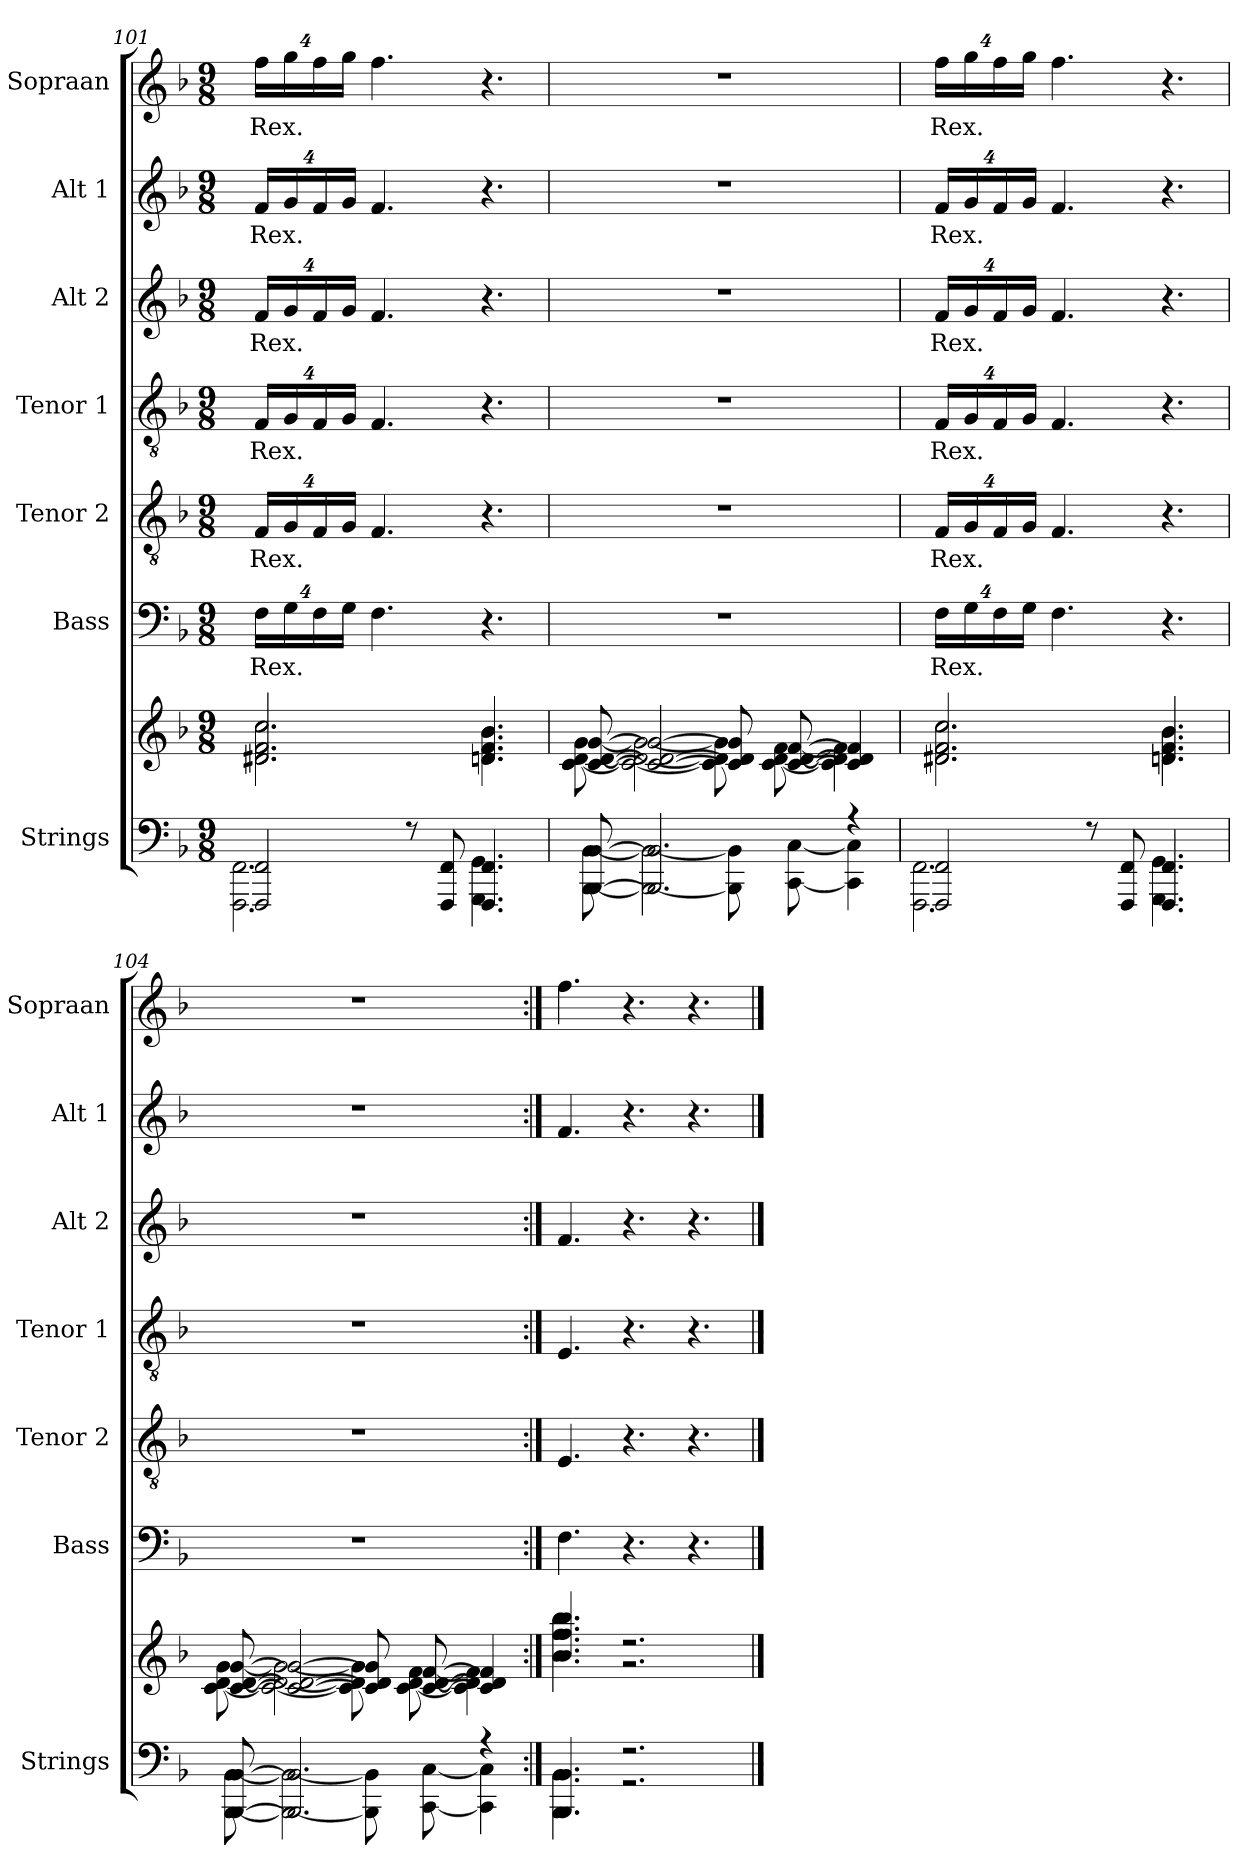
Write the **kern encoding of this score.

**kern	**kern	**kern	**text	**kern	**text	**kern	**text	**kern	**text	**kern	**text	**kern	**text
*part7	*part7	*part6	*part6	*part5	*part5	*part4	*part4	*part3	*part3	*part2	*part2	*part1	*part1
*staff8	*staff7	*staff6	*staff6	*staff5	*staff5	*staff4	*staff4	*staff3	*staff3	*staff2	*staff2	*staff1	*staff1
*I"Strings	*	*I"Bass	*	*I"Tenor 2	*	*I"Tenor 1	*	*I"Alt 2	*	*I"Alt 1	*	*I"Sopraan	*
*I'Strings	*	*I'Bass	*	*I'Tenor 2	*	*I'Tenor 1	*	*I'Alt 2	*	*I'Alt 1	*	*I'Sopraan	*
*clefF4	*clefG2	*clefF4	*	*clefGv2	*	*clefGv2	*	*clefG2	*	*clefG2	*	*clefG2	*
*k[b-]	*k[b-]	*k[b-]	*	*k[b-]	*	*k[b-]	*	*k[b-]	*	*k[b-]	*	*k[b-]	*
*F:	*F:	*F:	*	*F:	*	*F:	*	*F:	*	*F:	*	*F:	*
*M9/8	*M9/8	*M9/8	*	*M9/8	*	*M9/8	*	*M9/8	*	*M9/8	*	*M9/8	*
=101	=101	=101	=101	=101	=101	=101	=101	=101	=101	=101	=101	=101	=101
*^	*^	*	*	*	*	*	*	*	*	*	*	*	*
!	!	!	!	!	!LO:LY:b	!	!LO:LY:b	!	!LO:LY:b	!	!LO:LY:b	!	!LO:LY:b	!	!LO:LY:b
2FFF/ 2FF/	2.FFF\ 2.FF\	2.d#X/ 2.f/ 2.cc/	2.d#X\ 2.f\ 2.cc\	32%3FL	Rex.	32%3FL	Rex.	32%3FL	Rex.	32%3fL	Rex.	32%3fL	Rex.	32%3ffL	Rex.
.	.	.	.	32%3G	.	32%3G	.	32%3G	.	32%3g	.	32%3g	.	32%3gg	.
.	.	.	.	32%3F	.	32%3F	.	32%3F	.	32%3f	.	32%3f	.	32%3ff	.
.	.	.	.	32%3GJ	.	32%3GJ	.	32%3GJ	.	32%3gJ	.	32%3gJ	.	32%3ggJ	.
.	.	.	.	4.F	.	4.F	.	4.F	.	4.f	.	4.f	.	4.ff	.
8r	.	.	.	.	.	.	.	.	.	.	.	.	.	.	.
8FFF/ 8FF/	.	.	.	.	.	.	.	.	.	.	.	.	.	.	.
4.FFF/ 4.FF/	4.GGG\ 4.GG\	4.dn/ 4.f/ 4.b-/	4.dn\ 4.f\ 4.b-\	4.r	.	4.r	.	4.r	.	4.r	.	4.r	.	4.r	.
=102	=102	=102	=102	=102	=102	=102	=102	=102	=102	=102	=102	=102	=102	=102	=102
!	!	!	!	!LO:N:vis=1	!	!LO:N:vis=1	!	!LO:N:vis=1	!	!LO:N:vis=1	!	!LO:N:vis=1	!	!LO:N:vis=1	!
[8BBB-/ [8BB-/	[8BBB-\ [8BB-\	[8c/ [8d/ [8g/	[8c\ [8d\ [8g\	8%9r	.	8%9r	.	8%9r	.	8%9r	.	8%9r	.	8%9r	.
2.BBB-/] 2.BB-/]	2BBB-\_ 2BB-\_	2c/_ 2d/_ 2g/_	2c\_ 2d\_ 2g\_	.	.	.	.	.	.	.	.	.	.	.	.
.	8BBB-\] 8BB-\]	8c/] 8d/] 8g/]	8c\] 8d\] 8g\]	.	.	.	.	.	.	.	.	.	.	.	.
.	[8CC\ [8C\	[8c/ [8d/ [8f/	[8c\ [8d\ [8f\	.	.	.	.	.	.	.	.	.	.	.	.
4r	4CC\] 4C\]	4c/] 4d/] 4f/]	4c\] 4d\] 4f\]	.	.	.	.	.	.	.	.	.	.	.	.
=103	=103	=103	=103	=103	=103	=103	=103	=103	=103	=103	=103	=103	=103	=103	=103
!	!	!	!	!	!LO:LY:b	!	!LO:LY:b	!	!LO:LY:b	!	!LO:LY:b	!	!LO:LY:b	!	!LO:LY:b
2FFF/ 2FF/	2.FFF\ 2.FF\	2.d#X/ 2.f/ 2.cc/	2.d#X\ 2.f\ 2.cc\	32%3FL	Rex.	32%3FL	Rex.	32%3FL	Rex.	32%3fL	Rex.	32%3fL	Rex.	32%3ffL	Rex.
.	.	.	.	32%3G	.	32%3G	.	32%3G	.	32%3g	.	32%3g	.	32%3gg	.
.	.	.	.	32%3F	.	32%3F	.	32%3F	.	32%3f	.	32%3f	.	32%3ff	.
.	.	.	.	32%3GJ	.	32%3GJ	.	32%3GJ	.	32%3gJ	.	32%3gJ	.	32%3ggJ	.
.	.	.	.	4.F	.	4.F	.	4.F	.	4.f	.	4.f	.	4.ff	.
8r	.	.	.	.	.	.	.	.	.	.	.	.	.	.	.
8FFF/ 8FF/	.	.	.	.	.	.	.	.	.	.	.	.	.	.	.
4.FFF/ 4.FF/	4.GGG\ 4.GG\	4.dn/ 4.f/ 4.b-/	4.dn\ 4.f\ 4.b-\	4.r	.	4.r	.	4.r	.	4.r	.	4.r	.	4.r	.
=104	=104	=104	=104	=104	=104	=104	=104	=104	=104	=104	=104	=104	=104	=104	=104
!	!	!	!	!LO:N:vis=1	!	!LO:N:vis=1	!	!LO:N:vis=1	!	!LO:N:vis=1	!	!LO:N:vis=1	!	!LO:N:vis=1	!
[8BBB-/ [8BB-/	[8BBB-\ [8BB-\	[8c/ [8d/ [8g/	[8c\ [8d\ [8g\	8%9r	.	8%9r	.	8%9r	.	8%9r	.	8%9r	.	8%9r	.
2.BBB-/] 2.BB-/]	2BBB-\_ 2BB-\_	2c/_ 2d/_ 2g/_	2c\_ 2d\_ 2g\_	.	.	.	.	.	.	.	.	.	.	.	.
.	8BBB-\] 8BB-\]	8c/] 8d/] 8g/]	8c\] 8d\] 8g\]	.	.	.	.	.	.	.	.	.	.	.	.
.	[8CC\ [8C\	[8c/ [8d/ [8f/	[8c\ [8d\ [8f\	.	.	.	.	.	.	.	.	.	.	.	.
4r	4CC\] 4C\]	4c/] 4d/] 4f/]	4c\] 4d\] 4f\]	.	.	.	.	.	.	.	.	.	.	.	.
=105:|!	=105:|!	=105:|!	=105:|!	=105:|!	=105:|!	=105:|!	=105:|!	=105:|!	=105:|!	=105:|!	=105:|!	=105:|!	=105:|!	=105:|!	=105:|!
4.BBB-/ 4.BB-/	4.BBB-\ 4.BB-\	4.b-/ 4.ff/ 4.bb-/	4.b-\ 4.ff\ 4.bb-\	4.F	.	4.E	.	4.E	.	4.f	.	4.f	.	4.ff	.
2.r	2.r	2.r	2.r	4.r	.	4.r	.	4.r	.	4.r	.	4.r	.	4.r	.
.	.	.	.	4.r	.	4.r	.	4.r	.	4.r	.	4.r	.	4.r	.
*v	*v	*	*	*	*	*	*	*	*	*	*	*	*	*	*
*	*v	*v	*	*	*	*	*	*	*	*	*	*	*	*
==	==	==	==	==	==	==	==	==	==	==	==	==	==
*-	*-	*-	*-	*-	*-	*-	*-	*-	*-	*-	*-	*-	*-
